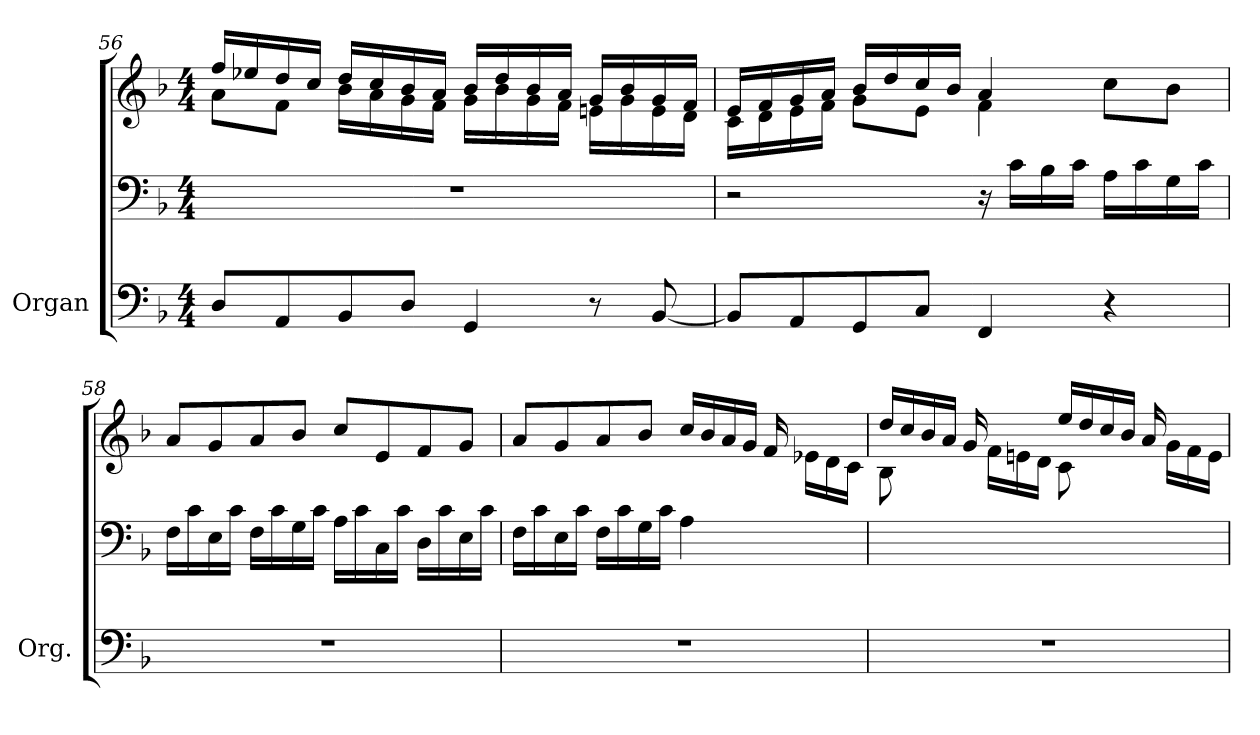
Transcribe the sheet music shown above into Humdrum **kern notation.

**kern	**kern	**kern
*part1	*part1	*part1
*staff3	*staff2	*staff1
*I"Organ	*	*
*I'Org.	*	*
*clefF4	*clefF4	*clefG2
*k[b-]	*k[b-]	*k[b-]
*F:	*F:	*F:
*M4/4	*M4/4	*M4/4
=56	=56	=56
*	*	*^
8D/L	1r	16ff/LL	8a\L
.	.	16ee-X/	.
8AA/	.	16dd/	8f\J
.	.	16cc/JJ	.
8BB-/	.	16dd/LL	16b-\LL
.	.	16cc/	16a\
8D/J	.	16b-/	16g\
.	.	16a/JJ	16f\JJ
4GG/	.	16b-/LL	16g\LL
.	.	16dd/	16b-\
.	.	16b-/	16g\
.	.	16a/JJ	16f\JJ
8r	.	16g/LL	16en\LL
.	.	16b-/	16g\
[8BB-/	.	16g/	16e\
.	.	16f/JJ	16d\JJ
=57	=57	=57	=57
8BB-/L]	2r	16e/LL	16c\LL
.	.	16f/	16d\
8AA/	.	16g/	16e\
.	.	16a/JJ	16f\JJ
8GG/	.	16b-/LL	8g\L
.	.	16dd/	.
8C/J	.	16cc/	8e\J
.	.	16b-/JJ	.
4FF/	16r	4a/	4f\
.	16c\LL	.	.
.	16B-\	.	.
.	16c\JJ	.	.
4r	16A\LL	8cc\L	4ryy
.	16c\	.	.
.	16G\	8b-\J	.
.	16c\JJ	.	.
*	*	*v	*v
!!LO:LB:g=z
=58	=58	=58
1r	16F\LL	8a/L
.	16c\	.
.	16E\	8g/
.	16c\JJ	.
.	16F\LL	8a/
.	16c\	.
.	16G\	8b-/J
.	16c\JJ	.
.	16A\LL	8cc/L
.	16c\	.
.	16C\	8e/
.	16c\JJ	.
.	16D\LL	8f/
.	16c\	.
.	16E\	8g/J
.	16c\JJ	.
=59	=59	=59
1r	16F\LL	8a/L
.	16c\	.
.	16E\	8g/
.	16c\JJ	.
.	16F\LL	8a/
.	16c\	.
.	16G\	8b-/J
.	16c\JJ	.
.	4A\	16cc/LL
.	.	16b-/
.	.	16a/
.	.	16g/JJ
.	4ryy	16f/
.	.	16e-X\LL
.	.	16d\
.	.	16c\JJ
=60	=60	=60
*	*	*^
1r	8ryy	16dd/LL	8B-\
.	.	16cc/	.
.	8ryy	16b-/	4.ryy
.	.	16a/JJ	.
.	4ryy	16g/	.
.	.	16f\LL	.
.	.	16en\	.
.	.	16d\JJ	.
.	8ryy	16ee/LL	8c\
.	.	16dd/	.
.	8ryy	16cc/	4.ryy
.	.	16b-/JJ	.
.	4ryy	16a/	.
.	.	16g\LL	.
.	.	16f\	.
.	.	16e\JJ	.
*	*	*v	*v
=	=	=
*-	*-	*-
